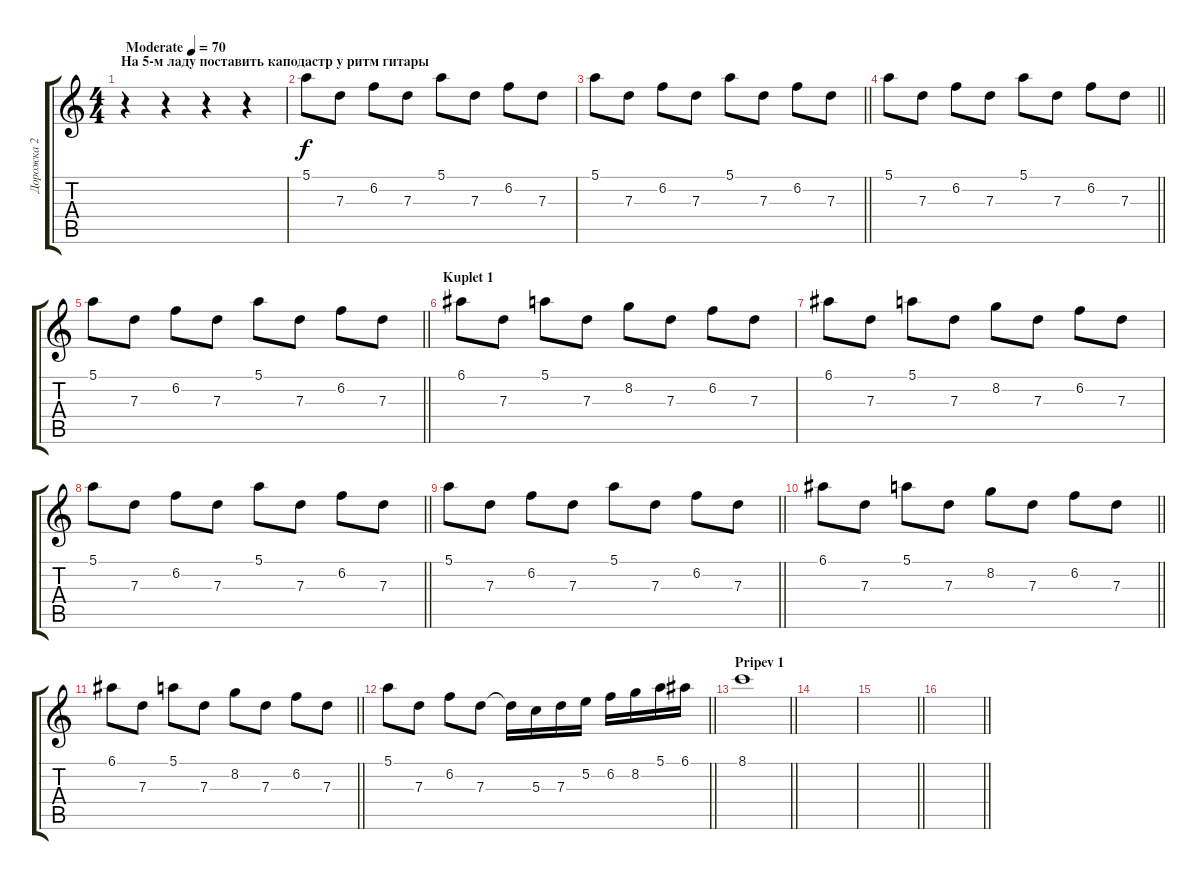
\track ("Дорожка 2" "Дорожка 2") {instrument acousticguitarsteel}
\staff {score tabs}
\tuning (E4 B3 G3 D3 A2 E2) {hide}
\ts (4 4)
\section ("" "На 5-м ладу поставить каподастр у ритм гитары")
\tempo (70 "Moderate")
\clef g2
\ks c
r.4{dy f instrument acousticguitarsteel} r.4 r.4 r.4 |
5.1.8 7.3.8 6.2.8 7.3.8 5.1.8 7.3.8 6.2.8 7.3.8 |
\barLineRight lightlight
5.1.8 7.3.8 6.2.8 7.3.8 5.1.8 7.3.8 6.2.8 7.3.8 |
\section ("" "")
\barLineRight lightlight
5.1.8 7.3.8 6.2.8 7.3.8 5.1.8 7.3.8 6.2.8 7.3.8 |
\barLineRight lightlight
5.1.8 7.3.8 6.2.8 7.3.8 5.1.8 7.3.8 6.2.8 7.3.8 |
\section ("" "Kuplet 1")
6.1.8 7.3.8 5.1.8 7.3.8 8.2.8 7.3.8 6.2.8 7.3.8 |
6.1.8 7.3.8 5.1.8 7.3.8 8.2.8 7.3.8 6.2.8 7.3.8 |
\barLineRight lightlight
5.1.8 7.3.8 6.2.8 7.3.8 5.1.8 7.3.8 6.2.8 7.3.8 |
\barLineRight lightlight
5.1.8 7.3.8 6.2.8 7.3.8 5.1.8 7.3.8 6.2.8 7.3.8 |
\barLineRight lightlight
6.1.8 7.3.8 5.1.8 7.3.8 8.2.8 7.3.8 6.2.8 7.3.8 |
\barLineRight lightlight
6.1.8 7.3.8 5.1.8 7.3.8 8.2.8 7.3.8 6.2.8 7.3.8 |
\barLineRight lightlight
5.1.8 7.3.8 6.2.8 7.3.8 7.3{t}.16 5.3.16 7.3.16 5.2.16 6.2.16 8.2.16 5.1.16 6.1.16 |
\section ("" "Pripev 1")
\barLineRight lightlight
8.1.1 |
|
\barLineRight lightlight
|
\barLineRight lightlight
